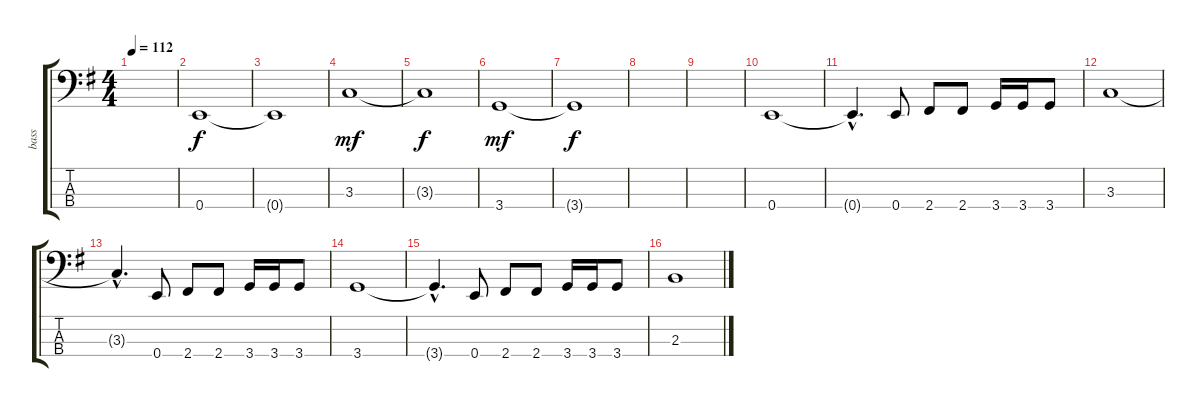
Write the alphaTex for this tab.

\track ("bass" "bass") {instrument electricbassfinger}
\staff {score tabs}
\tuning (G2 D2 A1 E1) {hide}
\ts (4 4)
\tempo 112
\clef f4
\ks g
|
0.4.1 |
0.4{t}.1{dy f} |
3.3.1{dy mf} |
3.3{t}.1{dy f} |
3.4.1{dy mf} |
3.4{t}.1{dy f} |
|
|
0.4.1 |
0.4{hac t}.4{d} 0.4.8 2.4.8 2.4.8 3.4.16 3.4.16 3.4.8 |
3.3.1 |
3.3{hac t}.4{d} 0.4.8 2.4.8 2.4.8 3.4.16 3.4.16 3.4.8 |
3.4.1 |
3.4{hac t}.4{d} 0.4.8 2.4.8 2.4.8 3.4.16 3.4.16 3.4.8 |
2.3.1
